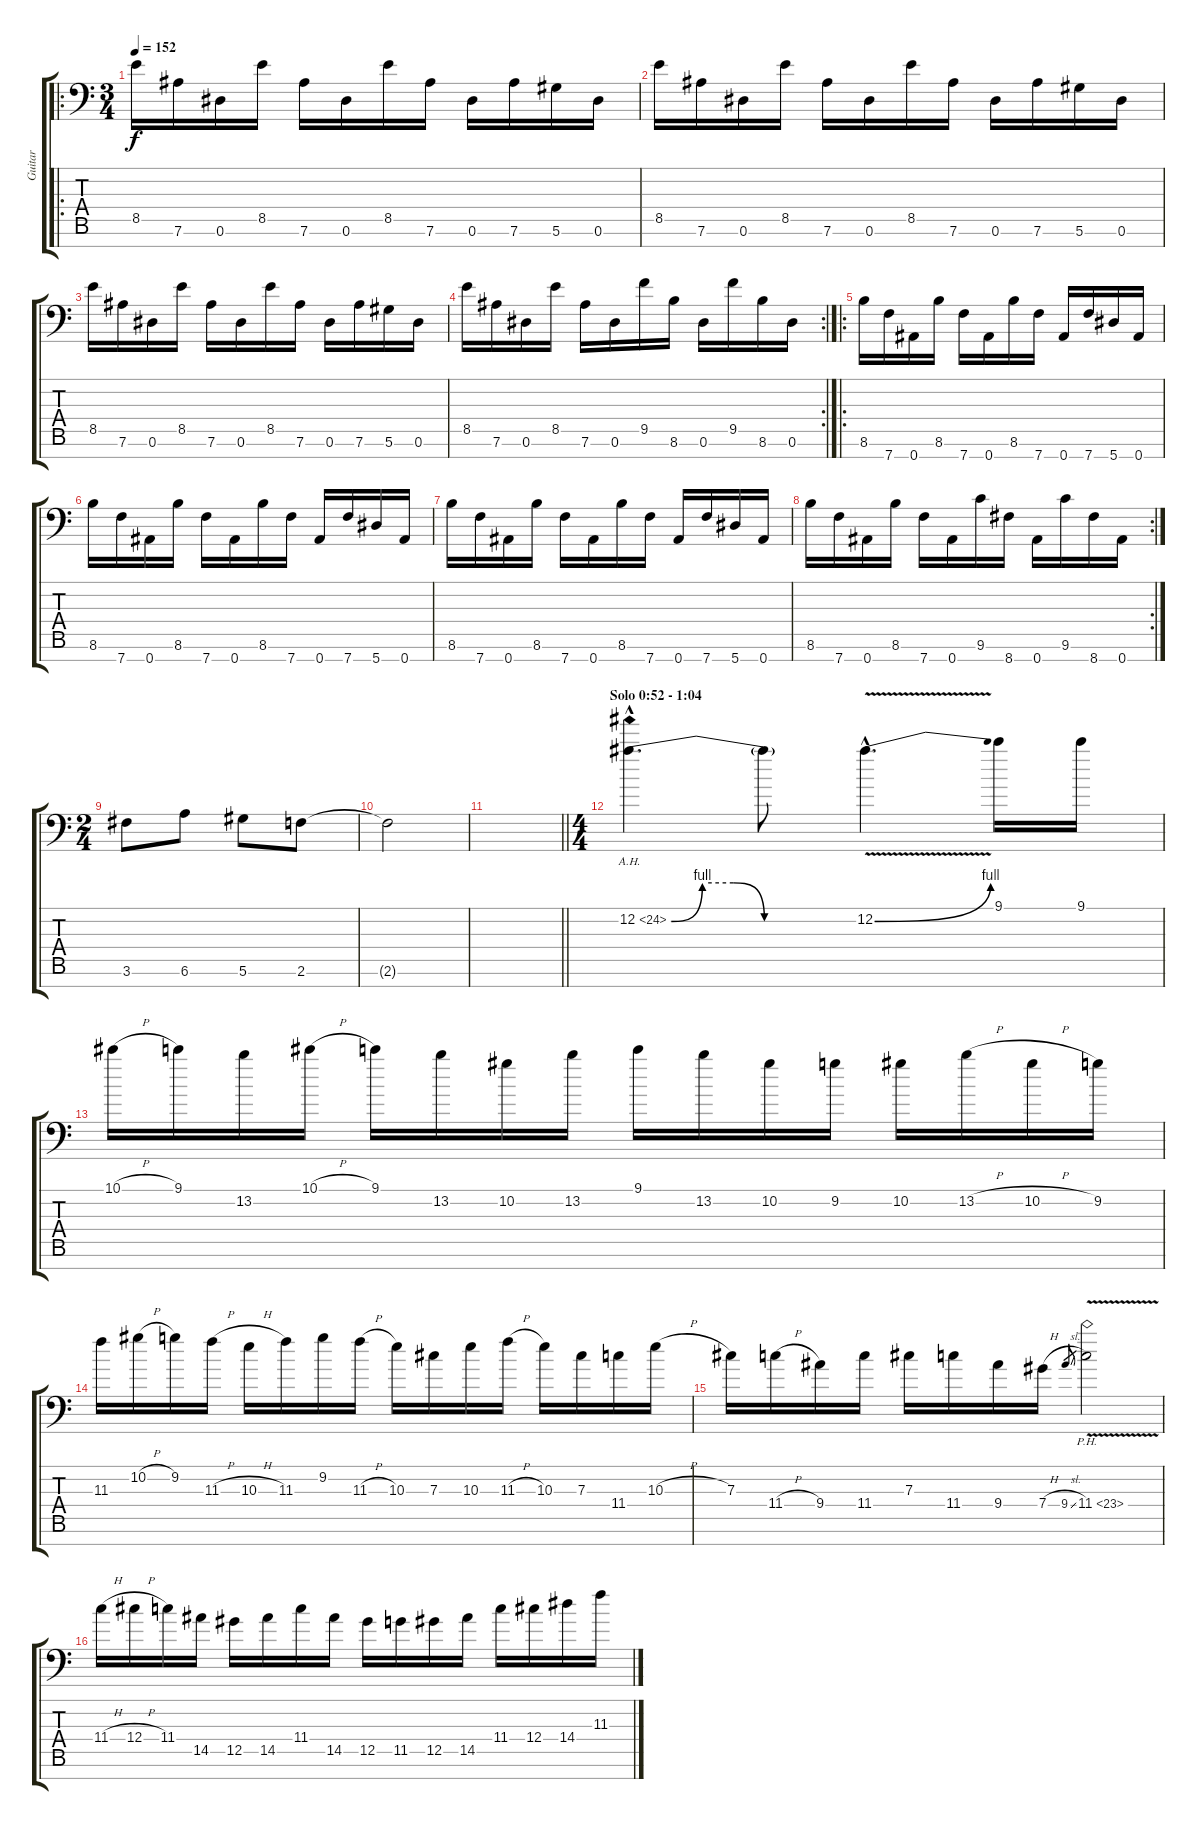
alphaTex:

\track ("Guitar" "Guitar") {instrument distortionguitar}
\staff {score tabs}
\tuning (Eb4 Bb3 Gb3 Db3 Ab2 Eb2 Bb1) {hide}
\ro
\ts (3 4)
\section ("" "")
\tempo 152
\clef f4
\ks c
8.5.16{dy f instrument distortionguitar} 7.6.16 0.6.16 8.5.16 7.6.16 0.6.16 8.5.16 7.6.16 0.6.16 7.6.16 5.6.16 0.6.16 |
8.5.16 7.6.16 0.6.16 8.5.16 7.6.16 0.6.16 8.5.16 7.6.16 0.6.16 7.6.16 5.6.16 0.6.16 |
8.5.16 7.6.16 0.6.16 8.5.16 7.6.16 0.6.16 8.5.16 7.6.16 0.6.16 7.6.16 5.6.16 0.6.16 |
\rc 2
8.5.16 7.6.16 0.6.16 8.5.16 7.6.16 0.6.16 9.5.16 8.6.16 0.6.16 9.5.16 8.6.16 0.6.16 |
\ro
8.6.16 7.7.16 0.7.16 8.6.16 7.7.16 0.7.16 8.6.16 7.7.16 0.7.16 7.7.16 5.7.16 0.7.16 |
8.6.16 7.7.16 0.7.16 8.6.16 7.7.16 0.7.16 8.6.16 7.7.16 0.7.16 7.7.16 5.7.16 0.7.16 |
8.6.16 7.7.16 0.7.16 8.6.16 7.7.16 0.7.16 8.6.16 7.7.16 0.7.16 7.7.16 5.7.16 0.7.16 |
\rc 2
8.6.16 7.7.16 0.7.16 8.6.16 7.7.16 0.7.16 9.6.16 8.7.16 0.7.16 9.6.16 8.7.16 0.7.16 |
\ts (2 4)
3.6.8 6.6.8 5.6.8 2.6.8 |
2.6{t}.2 |
\barLineRight lightlight
|
\ts (4 4)
\section ("" "Solo 0:52 - 1:04")
12.2{be (custom 0 0 10 4 20 4 30 0 60 0) ah 12 hac}.4{d} 12.2{t}.8 12.2{be (bend 0 0 60 4) v hac}.4{d} 9.1.16 9.1.16 |
10.1{h}.16 9.1.16 13.2.16 10.1{h}.16 9.1.16 13.2.16 10.2.16 13.2.16 9.1.16 13.2.16 10.2.16 9.2.16 10.2.16 13.2{h}.16 10.2{h}.16 9.2.16 |
11.3.16 10.2{h}.16 9.2.16 11.3{h}.16 10.3{h}.16 11.3.16 9.2.16 11.3{h}.16 10.3.16 7.3.16 10.3.16 11.3{h}.16 10.3.16 7.3.16 11.4.16 10.3{h}.16 |
7.3.16 11.4{h}.16 9.4.16 11.4.16 7.3.16 11.4.16 9.4.16 7.4{h}.16 9.4{sl}.8{gr} 11.4{ph 12 v}.2 |
11.4{h}.16 12.4{h}.16 11.4.16 14.5.16 12.5.16 14.5.16 11.4.16 14.5.16 12.5.16 11.5.16 12.5.16 14.5.16 11.4.16 12.4.16 14.4.16 11.3.16
